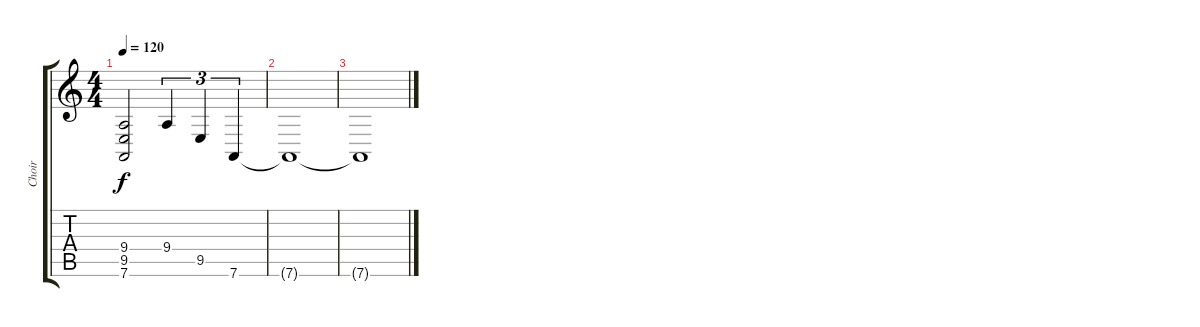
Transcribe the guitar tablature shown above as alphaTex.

\track ("Choir" "Choir") {instrument choiraahs}
\staff {score tabs}
\tuning (D4 A3 F3 C3 G2 D2) {hide}
\ts (4 4)
\tempo 120
\clef g2
\ks c
(9.4 9.5 7.6).2{dy f} 9.4.4{tu (3 2)} 9.5.4{tu (3 2)} 7.6.4{tu (3 2)} |
7.6{t}.1{volume 0} |
7.6{t}.1
